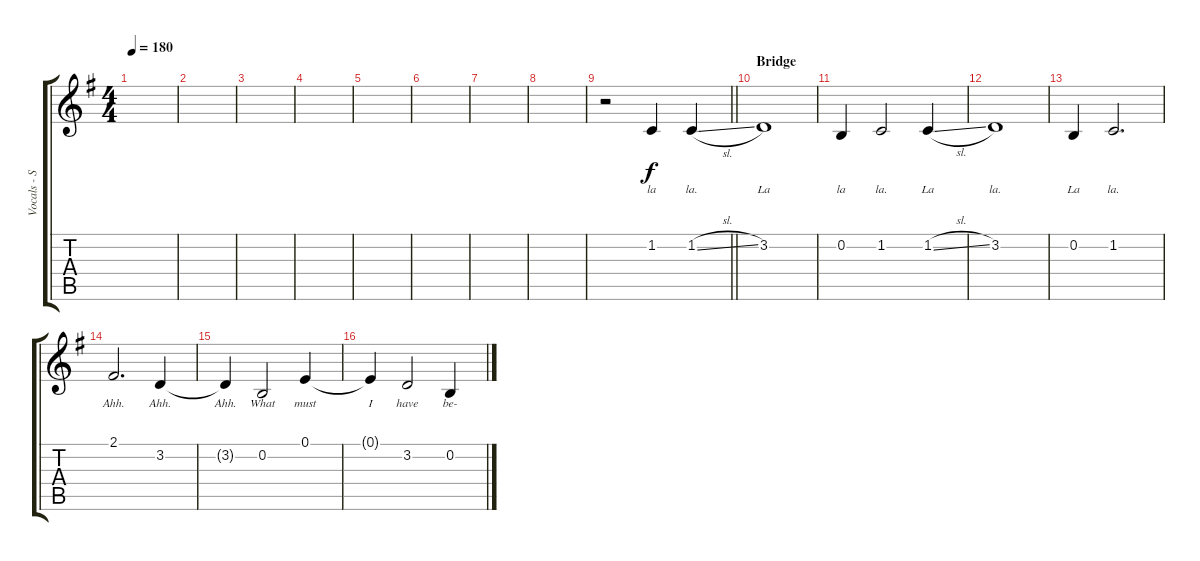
\track ("Vocals - Simon Neil" "Vocals - S") {instrument altosax}
\staff {score tabs}
\tuning (E4 B3 G3 D3 A2 E2) {hide}
\ts (4 4)
\tempo 180
\clef g2
\ks eminor
|
|
|
|
|
|
|
|
\barLineRight lightlight
r.2 1.2.4{lyrics (0 "la") lyrics (1 "") lyrics (2 "") lyrics (3 "") lyrics (4 "")} 1.2{sl}.4{lyrics (0 "la.") lyrics (1 "") lyrics (2 "") lyrics (3 "") lyrics (4 "")} |
\section ("" "Bridge")
3.2.1{lyrics (0 "La") lyrics (1 "") lyrics (2 "") lyrics (3 "") lyrics (4 "")} |
0.2.4{lyrics (0 "la") lyrics (1 "") lyrics (2 "") lyrics (3 "") lyrics (4 "")} 1.2.2{lyrics (0 "la.") lyrics (1 "") lyrics (2 "") lyrics (3 "") lyrics (4 "")} 1.2{sl}.4{lyrics (0 "La") lyrics (1 "") lyrics (2 "") lyrics (3 "") lyrics (4 "")} |
3.2.1{lyrics (0 "la.") lyrics (1 "") lyrics (2 "") lyrics (3 "") lyrics (4 "")} |
0.2.4{lyrics (0 "La") lyrics (1 "") lyrics (2 "") lyrics (3 "") lyrics (4 "")} 1.2.2{d lyrics (0 "la.") lyrics (1 "") lyrics (2 "") lyrics (3 "") lyrics (4 "")} |
2.1.2{d lyrics (0 "Ahh.") lyrics (1 "") lyrics (2 "") lyrics (3 "") lyrics (4 "")} 3.2.4{lyrics (0 "Ahh.") lyrics (1 "") lyrics (2 "") lyrics (3 "") lyrics (4 "")} |
3.2{t}.4{lyrics (0 "Ahh.") lyrics (1 "") lyrics (2 "") lyrics (3 "") lyrics (4 "")} 0.2.2{lyrics (0 "What") lyrics (1 "") lyrics (2 "") lyrics (3 "") lyrics (4 "")} 0.1.4{lyrics (0 "must") lyrics (1 "") lyrics (2 "") lyrics (3 "") lyrics (4 "")} |
0.1{t}.4{lyrics (0 "I") lyrics (1 "") lyrics (2 "") lyrics (3 "") lyrics (4 "")} 3.2.2{lyrics (0 "have") lyrics (1 "") lyrics (2 "") lyrics (3 "") lyrics (4 "")} 0.2.4{lyrics (0 "be-") lyrics (1 "") lyrics (2 "") lyrics (3 "") lyrics (4 "")}
